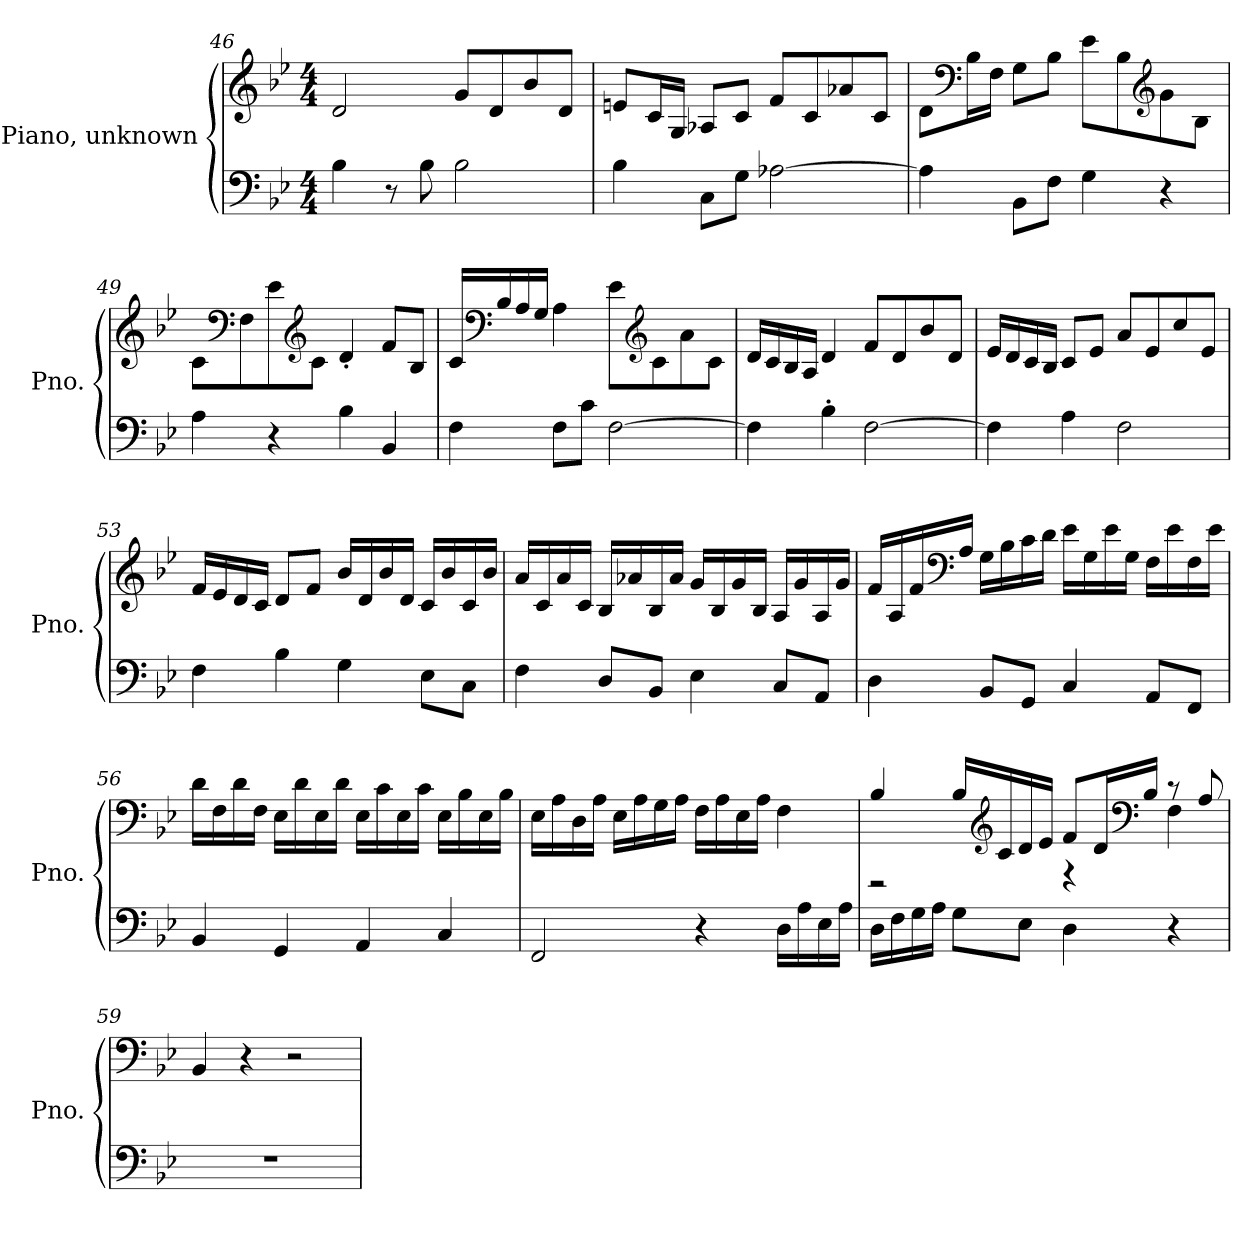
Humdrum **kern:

**kern	**kern
*part1	*part1
*staff2	*staff1
*I"Piano, unknown	*
*I'Pno.	*
*clefF4	*clefG2
*k[b-e-]	*k[b-e-]
*M4/4	*M4/4
=46	=46
4B-\	2d/
8r	.
8B-\	.
2B-\	8g/L
.	8d/
.	8b-/
.	8d/J
=47	=47
4B-\	8en/L
.	16c/L
.	16G/JJ
8C\L	8A-X/L
8G\J	8c/J
[2A-X\	8f/L
.	8c/
.	8a-X/
.	8c/J
!!LO:PB:g=z
=48	=48
4A-\]	8d\L
*	*clefF4
.	16B-\L
.	16F\JJ
8BB-\L	8G\L
8F\J	8B-\J
4G\	8e-\L
.	8B-\
*	*clefG2
4r	8g\
.	8B-\J
=49	=49
4A\	8c\L
*	*clefF4
.	8F\
4r	8e-\
*	*clefG2
.	8c\J
4B-\	4d'/
4BB-/	8f/L
.	8B-/J
=50	=50
4F\	16c/LL
*	*clefF4
.	16B-/
.	16A/
.	16G/JJ
8F\L	4A\
8c\J	.
[2F\	8e-\L
*	*clefG2
.	8c\
.	8a\
.	8c\J
!!LO:LB:g=z
=51	=51
4F\]	16d/LL
.	16c/
.	16B-/
.	16A/JJ
4B-'\	4d/
[2F\	8f/L
.	8d/
.	8b-/
.	8d/J
=52	=52
4F\]	16e-/LL
.	16d/
.	16c/
.	16B-/JJ
4A\	8c/L
.	8e-/J
2F\	8a/L
.	8e-/
.	8cc/
.	8e-/J
=53	=53
4F\	16f/LL
.	16e-/
.	16d/
.	16c/JJ
4B-\	8d/L
.	8f/J
4G\	16b-/LL
.	16d/
.	16b-/
.	16d/JJ
8E-\L	16c/LL
.	16b-/
8C\J	16c/
.	16b-/JJ
!!LO:LB:g=z
=54	=54
4F\	16a/LL
.	16c/
.	16a/
.	16c/JJ
8D/L	16B-/LL
.	16a-X/
8BB-/J	16B-/
.	16a-/JJ
4E-\	16g/LL
.	16B-/
.	16g/
.	16B-/JJ
8C/L	16A/LL
.	16g/
8AA/J	16A/
.	16g/JJ
=55	=55
4D\	16f/LL
.	16A/
.	16f/
*	*clefF4
.	16A/JJ
8BB-/L	16G\LL
.	16B-\
8GG/J	16c\
.	16d\JJ
4C/	16e-\LL
.	16G\
.	16e-\
.	16G\JJ
8AA/L	16F\LL
.	16e-\
8FF/J	16F\
.	16e-\JJ
!!LO:LB:g=z
=56	=56
4BB-/	16d\LL
.	16F\
.	16d\
.	16F\JJ
4GG/	16E-\LL
.	16d\
.	16E-\
.	16d\JJ
4AA/	16E-\LL
.	16c\
.	16E-\
.	16c\JJ
4C/	16E-\LL
.	16B-\
.	16E-\
.	16B-\JJ
=57	=57
2FF/	16E-\LL
.	16A\
.	16D\
.	16A\JJ
.	16E-\LL
.	16A\
.	16G\
.	16A\JJ
4r	16F\LL
.	16A\
.	16E-\
.	16A\JJ
16D\LL	4F\
16A\	.
16E-\	.
16A\JJ	.
!!LO:LB:g=z
=58	=58
*	*^
16D\LL	4B-/	2r
16F\	.	.
16G\	.	.
16A\JJ	.	.
8G\L	16B-/LL	.
*	*clefG2	*
.	16c/	.
8E-\J	16d/	.
.	16e-/JJ	.
4D\	8f/L	4r
.	16d/L	.
*	*clefF4	*
.	16B-/JJ	.
4r	8r	4F\
.	8A/	.
*	*v	*v
=59	=59
1r	4BB-/
.	4r
.	2r
=	=
*-	*-
